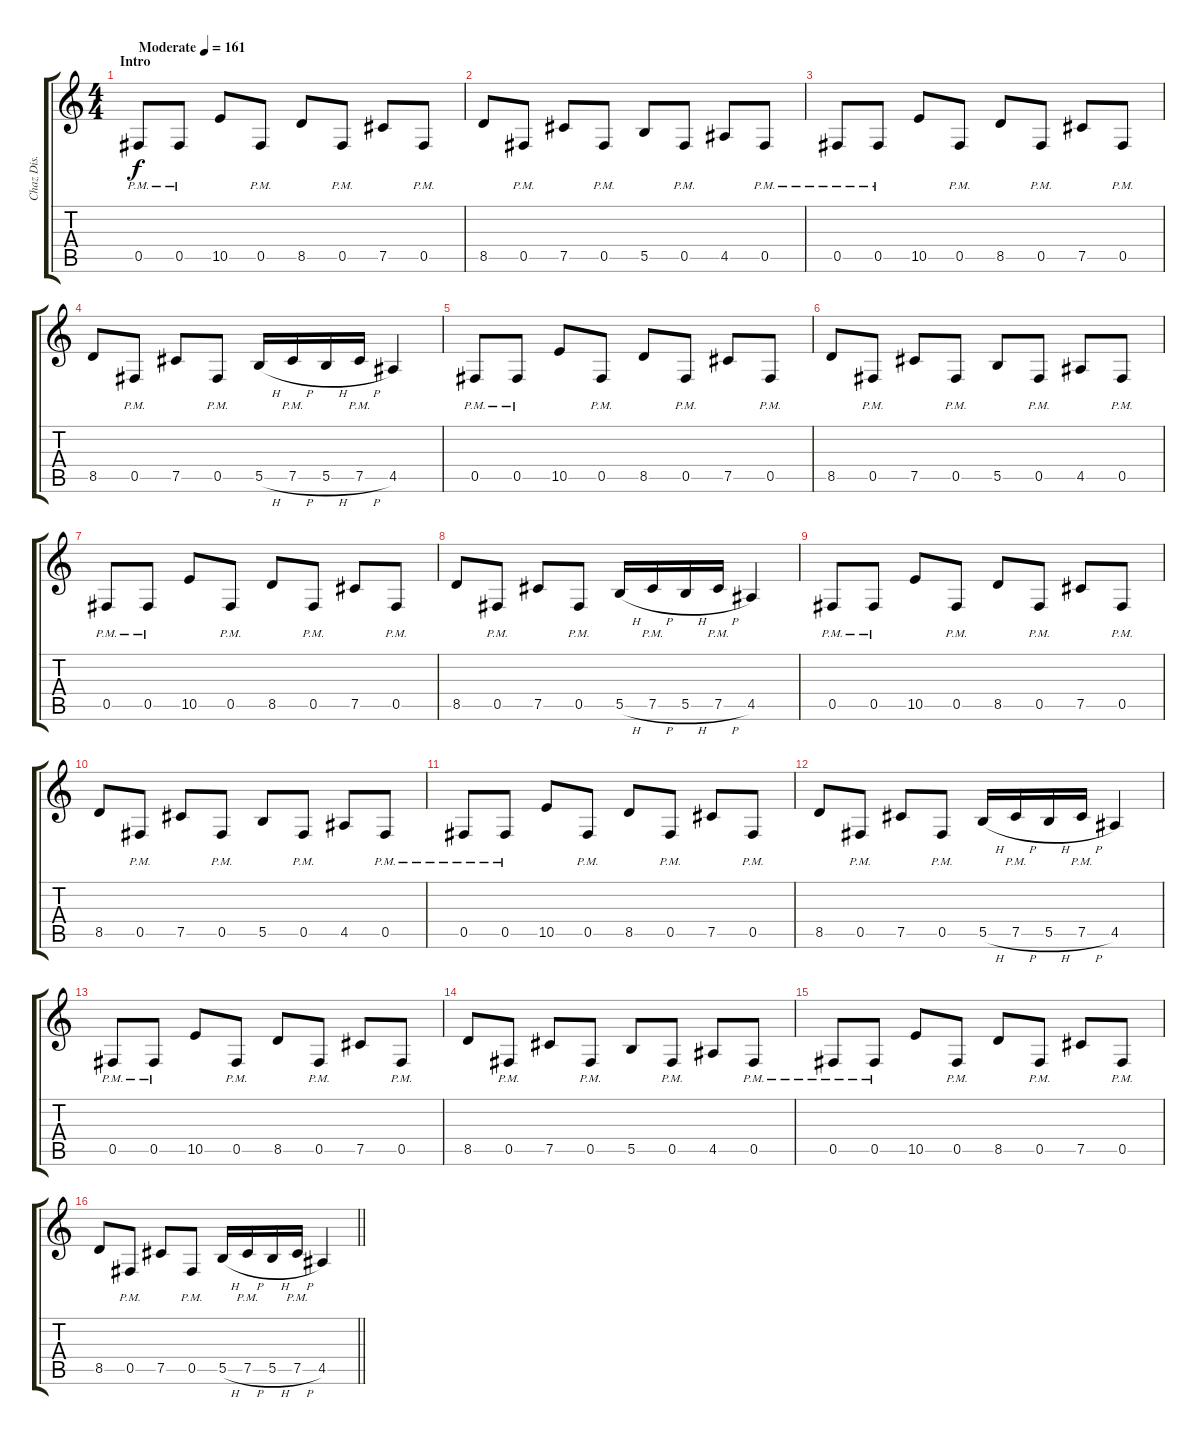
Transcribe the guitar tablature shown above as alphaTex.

\track ("Chaz Dis." "Chaz Dis.") {instrument distortionguitar}
\staff {score tabs}
\tuning (Db4 Ab3 E3 B2 Gb2 B1) {hide}
\ts (4 4)
\section ("" "Intro")
\tempo (161 "Moderate")
\clef g2
\ks c
0.5{pm}.8{dy f instrument distortionguitar} 0.5{pm}.8 10.5.8 0.5{pm}.8 8.5.8 0.5{pm}.8 7.5.8 0.5{pm}.8 |
8.5.8 0.5{pm}.8 7.5.8 0.5{pm}.8 5.5.8 0.5{pm}.8 4.5.8 0.5{pm}.8 |
0.5{pm}.8 0.5{pm}.8 10.5.8 0.5{pm}.8 8.5.8 0.5{pm}.8 7.5.8 0.5{pm}.8 |
8.5.8 0.5{pm}.8 7.5.8 0.5{pm}.8 5.5{h}.16 7.5{h pm}.16 5.5{h}.16 7.5{h pm}.16 4.5.4 |
0.5{pm}.8 0.5{pm}.8 10.5.8 0.5{pm}.8 8.5.8 0.5{pm}.8 7.5.8 0.5{pm}.8 |
8.5.8 0.5{pm}.8 7.5.8 0.5{pm}.8 5.5.8 0.5{pm}.8 4.5.8 0.5{pm}.8 |
0.5{pm}.8 0.5{pm}.8 10.5.8 0.5{pm}.8 8.5.8 0.5{pm}.8 7.5.8 0.5{pm}.8 |
8.5.8 0.5{pm}.8 7.5.8 0.5{pm}.8 5.5{h}.16 7.5{h pm}.16 5.5{h}.16 7.5{h pm}.16 4.5.4 |
0.5{pm}.8 0.5{pm}.8 10.5.8 0.5{pm}.8 8.5.8 0.5{pm}.8 7.5.8 0.5{pm}.8 |
8.5.8 0.5{pm}.8 7.5.8 0.5{pm}.8 5.5.8 0.5{pm}.8 4.5.8 0.5{pm}.8 |
0.5{pm}.8 0.5{pm}.8 10.5.8 0.5{pm}.8 8.5.8 0.5{pm}.8 7.5.8 0.5{pm}.8 |
8.5.8 0.5{pm}.8 7.5.8 0.5{pm}.8 5.5{h}.16 7.5{h pm}.16 5.5{h}.16 7.5{h pm}.16 4.5.4 |
0.5{pm}.8 0.5{pm}.8 10.5.8 0.5{pm}.8 8.5.8 0.5{pm}.8 7.5.8 0.5{pm}.8 |
8.5.8 0.5{pm}.8 7.5.8 0.5{pm}.8 5.5.8 0.5{pm}.8 4.5.8 0.5{pm}.8 |
0.5{pm}.8 0.5{pm}.8 10.5.8 0.5{pm}.8 8.5.8 0.5{pm}.8 7.5.8 0.5{pm}.8 |
\barLineRight lightlight
8.5.8 0.5{pm}.8 7.5.8 0.5{pm}.8 5.5{h}.16 7.5{h pm}.16 5.5{h}.16 7.5{h pm}.16 4.5.4
